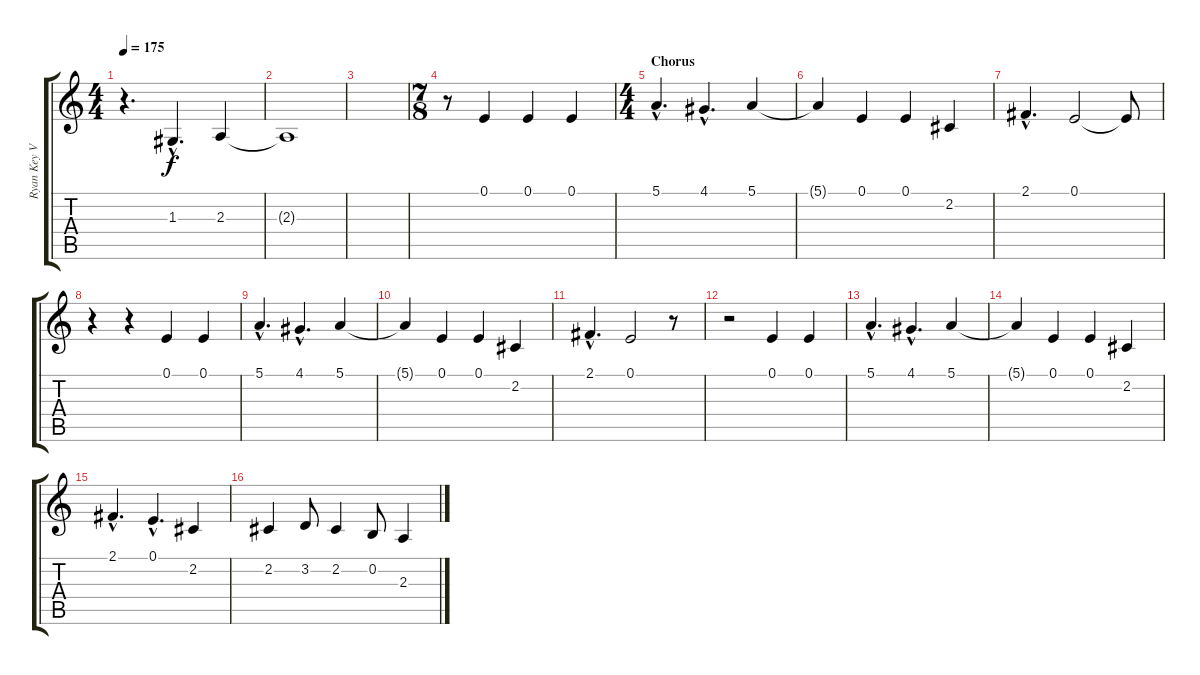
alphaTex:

\track ("Ryan Key Vocals" "Ryan Key V") {instrument oboe}
\staff {score tabs}
\tuning (E4 B3 G3 D3 A2 E2) {hide}
\ts (4 4)
\tempo 175
\clef g2
\ks c
r.4{d dy f} 1.3{hac}.4{d} 2.3.4 |
2.3{t}.1 |
|
\ts (7 8)
r.8 0.1.4 0.1.4 0.1.4 |
\ts (4 4)
\section ("" "Chorus")
5.1{hac}.4{d} 4.1{hac}.4{d} 5.1.4 |
5.1{t}.4 0.1.4 0.1.4 2.2.4 |
2.1{hac}.4{d} 0.1.2 0.1{t}.8 |
r.4 r.4 0.1.4 0.1.4 |
5.1{hac}.4{d} 4.1{hac}.4{d} 5.1.4 |
5.1{t}.4 0.1.4 0.1.4 2.2.4 |
2.1{hac}.4{d} 0.1.2 r.8 |
r.2 0.1.4 0.1.4 |
5.1{hac}.4{d} 4.1{hac}.4{d} 5.1.4 |
5.1{t}.4 0.1.4 0.1.4 2.2.4 |
2.1{hac}.4{d} 0.1{hac}.4{d} 2.2.4 |
2.2.4 3.2.8 2.2.4 0.2.8 2.3.4
